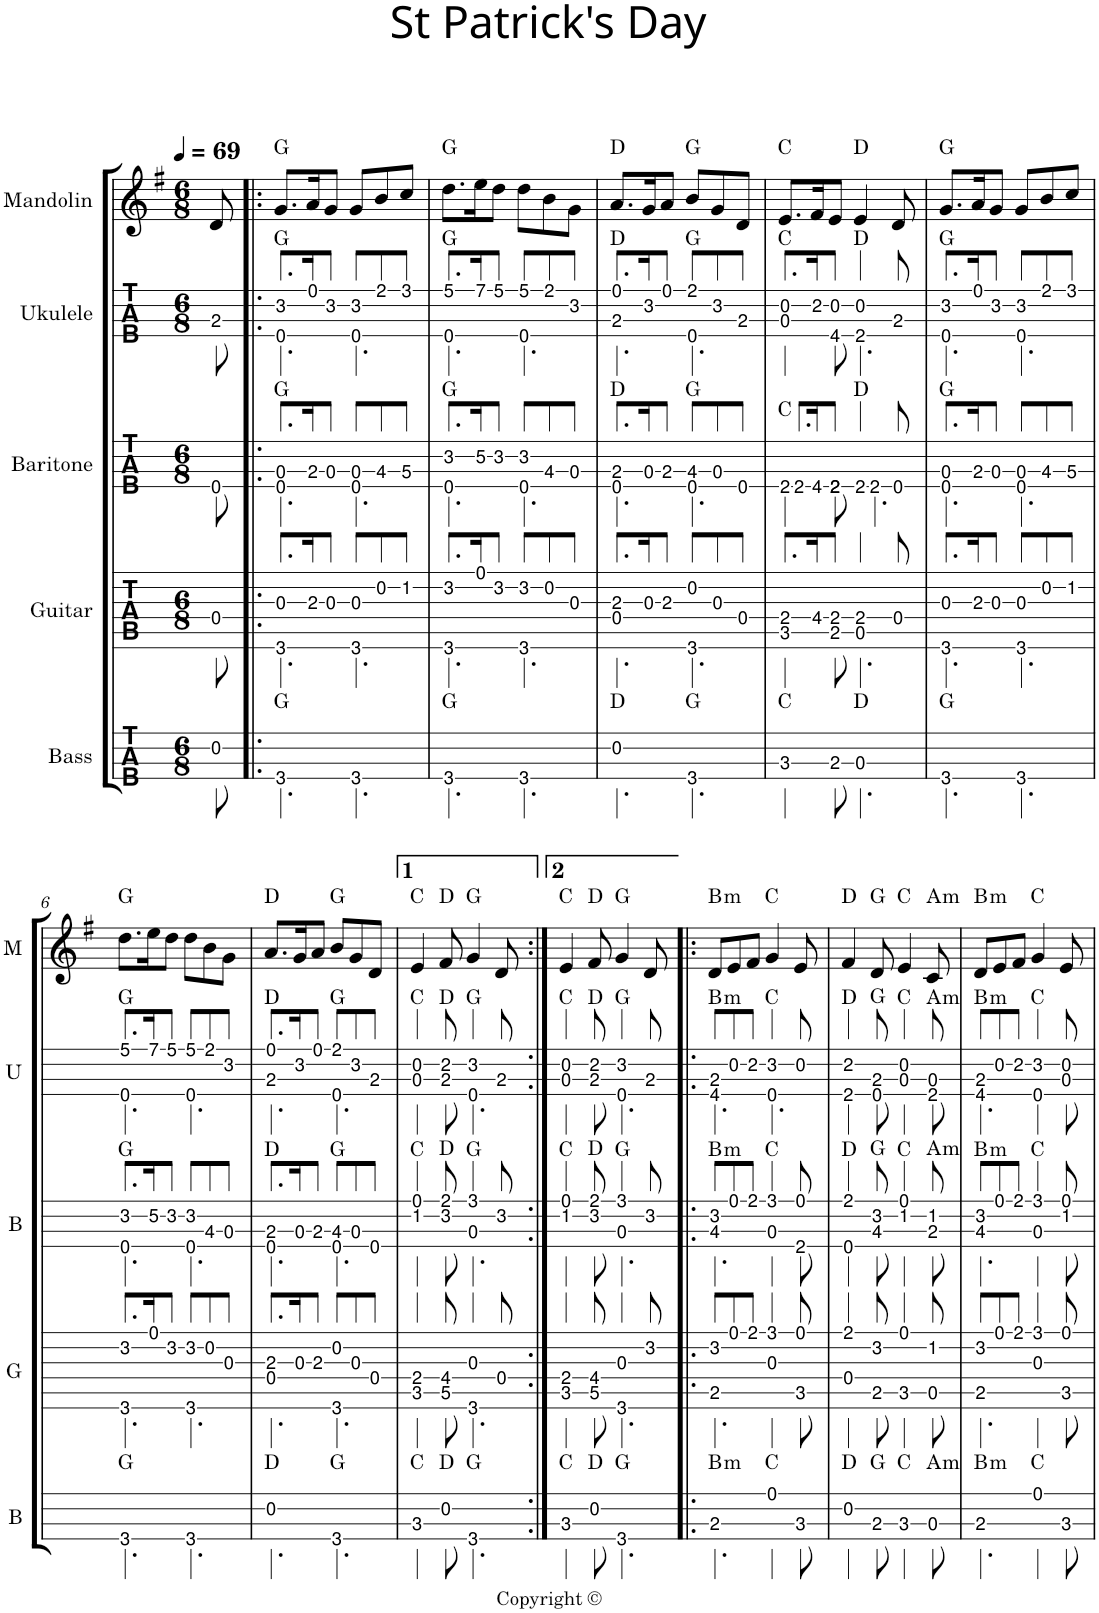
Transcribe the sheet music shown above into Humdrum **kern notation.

**kern	**harte	**kern	**kern	**harte	**kern	**harte	**kern	**harte
*part5	*part5	*part4	*part3	*part3	*part2	*part2	*part1	*part1
*staff5	*	*staff4	*staff3	*	*staff2	*	*staff1	*
*I"Bass	*	*I"Guitar	*I"Baritone	*	*I"Ukulele	*	*I"Mandolin	*
*I'B	*	*I'G	*I'B	*	*I'U	*	*I'M	*
*stria4	*	*stria6	*stria4	*	*stria4	*	*	*
*	*	*	*	*	*	*	*clefG2	*
*	*	*	*Trd7c12	*	*	*	*	*
*k[f#]	*	*k[f#]	*k[f#]	*	*k[f#]	*	*k[f#]	*
*G:	*	*G:	*G:	*	*G:	*	*G:	*
*M6/8	*	*M6/8	*M6/8	*	*M6/8	*	*M6/8	*
*MM69	*	*MM69	*MM69	*	*MM69	*	*MM69	*
=	=	=	=	=	=	=	=	=
8DD\	.	8D\	8D\	.	8d\	.	8d/	.
=1!|:	=1!|:	=1!|:	=1!|:	=1!|:	=1!|:	=1!|:	=1!|:	=1!|:
*stria4	*	*stria6	*stria4	*	*stria4	*	*	*
*	*	*^	*^	*	*^	*	*	*
4.GGG\	G:maj	8.G/L	4.GG\	8.G/L	4.D\	G:maj	8.g/L	4.G\	G:maj	8.g/L	G:maj
.	.	16A/K	.	16A/K	.	.	16a/K	.	.	16a/K	.
.	.	8G/J	.	8G/J	.	.	8g/J	.	.	8g/J	.
4.GGG\	.	8G/L	4.GG\	8G/L	4.D\	.	8g/L	4.G\	.	8g/L	.
.	.	8B/	.	8B/	.	.	8b/	.	.	8b/	.
.	.	8c/J	.	8c/J	.	.	8cc/J	.	.	8cc/J	.
=2	=2	=2	=2	=2	=2	=2	=2	=2	=2	=2	=2
4.GGG\	G:maj	8.d/L	4.GG\	8.d/L	4.D\	G:maj	8.dd/L	4.G\	G:maj	8.dd\L	G:maj
.	.	16e/K	.	16e/K	.	.	16ee/K	.	.	16ee\K	.
.	.	8d/J	.	8d/J	.	.	8dd/J	.	.	8dd\J	.
4.GGG\	.	8d/L	4.GG\	8d/L	4.D\	.	8dd/L	4.G\	.	8dd\L	.
.	.	8B/	.	8B/	.	.	8b/	.	.	8b\	.
.	.	8G/J	.	8G/J	.	.	8g/J	.	.	8g\J	.
=3	=3	=3	=3	=3	=3	=3	=3	=3	=3	=3	=3
4.DD\	D:maj	8.A/L	4.D\	8.A/L	4.D\	D:maj	8.a/L	4.d\	D:maj	8.a/L	D:maj
.	.	16G/K	.	16G/K	.	.	16g/K	.	.	16g/K	.
.	.	8A/J	.	8A/J	.	.	8a/J	.	.	8a/J	.
4.GGG\	G:maj	8B/L	4.GG\	8B/L	4.D\	G:maj	8b/L	4.G\	G:maj	8b/L	G:maj
.	.	8G/	.	8G/	.	.	8g/	.	.	8g/	.
.	.	8D/J	.	8D/J	.	.	8d/J	.	.	8d/J	.
=4	=4	=4	=4	=4	=4	=4	=4	=4	=4	=4	=4
4CC\	C:maj	8.E/L	4C\	8.E/L	4E\	C:maj	8.e/L	4c\	C:maj	8.e/L	C:maj
.	.	16F#/K	.	16F#/K	.	.	16f#/K	.	.	16f#/K	.
8BBB\	.	8E/J	8BB\	8E/J	8E\	.	8e/J	8B\	.	8e/J	.
4.AAA\	D:maj	4E/	4.AA\	4E/	4.E\	D:maj	4e/	4.A\	D:maj	4e/	D:maj
.	.	8D/	.	8D/	.	.	8d/	.	.	8d/	.
=5	=5	=5	=5	=5	=5	=5	=5	=5	=5	=5	=5
4.GGG\	G:maj	8.G/L	4.GG\	8.G/L	4.D\	G:maj	8.g/L	4.G\	G:maj	8.g/L	G:maj
.	.	16A/K	.	16A/K	.	.	16a/K	.	.	16a/K	.
.	.	8G/J	.	8G/J	.	.	8g/J	.	.	8g/J	.
4.GGG\	.	8G/L	4.GG\	8G/L	4.D\	.	8g/L	4.G\	.	8g/L	.
.	.	8B/	.	8B/	.	.	8b/	.	.	8b/	.
.	.	8c/J	.	8c/J	.	.	8cc/J	.	.	8cc/J	.
!!LO:LB:g=z
=6	=6	=6	=6	=6	=6	=6	=6	=6	=6	=6	=6
4.GGG\	G:maj	8.d/L	4.GG\	8.d/L	4.D\	G:maj	8.dd/L	4.G\	G:maj	8.dd\L	G:maj
.	.	16e/K	.	16e/K	.	.	16ee/K	.	.	16ee\K	.
.	.	8d/J	.	8d/J	.	.	8dd/J	.	.	8dd\J	.
4.GGG\	.	8d/L	4.GG\	8d/L	4.D\	.	8dd/L	4.G\	.	8dd\L	.
.	.	8B/	.	8B/	.	.	8b/	.	.	8b\	.
.	.	8G/J	.	8G/J	.	.	8g/J	.	.	8g\J	.
=7	=7	=7	=7	=7	=7	=7	=7	=7	=7	=7	=7
4.DD\	D:maj	8.A/L	4.D\	8.A/L	4.D\	D:maj	8.a/L	4.d\	D:maj	8.a/L	D:maj
.	.	16G/K	.	16G/K	.	.	16g/K	.	.	16g/K	.
.	.	8A/J	.	8A/J	.	.	8a/J	.	.	8a/J	.
4.GGG\	G:maj	8B/L	4.GG\	8B/L	4.D\	G:maj	8b/L	4.G\	G:maj	8b/L	G:maj
.	.	8G/	.	8G/	.	.	8g/	.	.	8g/	.
.	.	8D/J	.	8D/J	.	.	8d/J	.	.	8d/J	.
=8	=8	=8	=8	=8	=8	=8	=8	=8	=8	=8	=8
4CC\	C:maj	4E/	4C\	4e/	4c\	C:maj	4e/	4c\	C:maj	4e/	C:maj
8DD\	D:maj	8F#/	8D\	8f#/	8d\	D:maj	8f#/	8d\	D:maj	8f#/	D:maj
4.GGG\	G:maj	4G/	4.GG\	4g/	4.G\	G:maj	4g/	4.G\	G:maj	4g/	G:maj
.	.	8D/	.	8d/	.	.	8d/	.	.	8d/	.
=9:|!	=9:|!	=9:|!	=9:|!	=9:|!	=9:|!	=9:|!	=9:|!	=9:|!	=9:|!	=9:|!	=9:|!
4CC\	C:maj	4E/	4C\	4e/	4c\	C:maj	4e/	4c\	C:maj	4e/	C:maj
8DD\	D:maj	8F#/	8D\	8f#/	8d\	D:maj	8f#/	8d\	D:maj	8f#/	D:maj
4.GGG\	G:maj	4G/	4.GG\	4g/	4.G\	G:maj	4g/	4.G\	G:maj	4g/	G:maj
.	.	8d/	.	8d/	.	.	8d/	.	.	8d/	.
=10!|:	=10!|:	=10!|:	=10!|:	=10!|:	=10!|:	=10!|:	=10!|:	=10!|:	=10!|:	=10!|:	=10!|:
!	!LO:H:kt=m	!	!	!	!	!LO:H:kt=m	!	!	!LO:H:kt=m	!	!LO:H:kt=m
4.BBB\	B:min	8d/L	4.BB\	8d/L	4.B\	B:min	8d/L	4.B\	B:min	8d/L	B:min
.	.	8e/	.	8e/	.	.	8e/	.	.	8e/	.
.	.	8f#/J	.	8f#/J	.	.	8f#/J	.	.	8f#/J	.
4GG\	C:maj	4g/	4G\	4g/	4G\	C:maj	4g/	4.G\	C:maj	4g/	C:maj
8CC\	.	8e/	8C\	8e/	8E\	.	8e/	.	.	8e/	.
=11	=11	=11	=11	=11	=11	=11	=11	=11	=11	=11	=11
4DD\	D:maj	4f#/	4D\	4f#/	4D\	D:maj	4f#/	4A\	D:maj	4f#/	D:maj
8BBB\	G:maj	8d/	8BB\	8d/	8B\	G:maj	8d/	8G\	G:maj	8d/	G:maj
4CC\	C:maj	4e/	4C\	4e/	4c\	C:maj	4e/	4c\	C:maj	4e/	C:maj
!	!LO:H:kt=m	!	!	!	!	!LO:H:kt=m	!	!	!LO:H:kt=m	!	!LO:H:kt=m
8AAA\	A:min	8c/	8AA\	8c/	8A\	A:min	8c/	8A\	A:min	8c/	A:min
=12	=12	=12	=12	=12	=12	=12	=12	=12	=12	=12	=12
!	!LO:H:kt=m	!	!	!	!	!LO:H:kt=m	!	!	!LO:H:kt=m	!	!LO:H:kt=m
4.BBB\	B:min	8d/L	4.BB\	8d/L	4.B\	B:min	8d/L	4.B\	B:min	8d/L	B:min
.	.	8e/	.	8e/	.	.	8e/	.	.	8e/	.
.	.	8f#/J	.	8f#/J	.	.	8f#/J	.	.	8f#/J	.
4GG\	C:maj	4g/	4G\	4g/	4G\	C:maj	4g/	4G\	C:maj	4g/	C:maj
8CC\	.	8e/	8C\	8e/	8c\	.	8e/	8c\	.	8e/	.
*	*	*v	*v	*	*	*	*v	*v	*	*	*
*	*	*	*v	*v	*	*	*	*	*
=	=	=	=	=	=	=	=	=
*-	*-	*-	*-	*-	*-	*-	*-	*-
